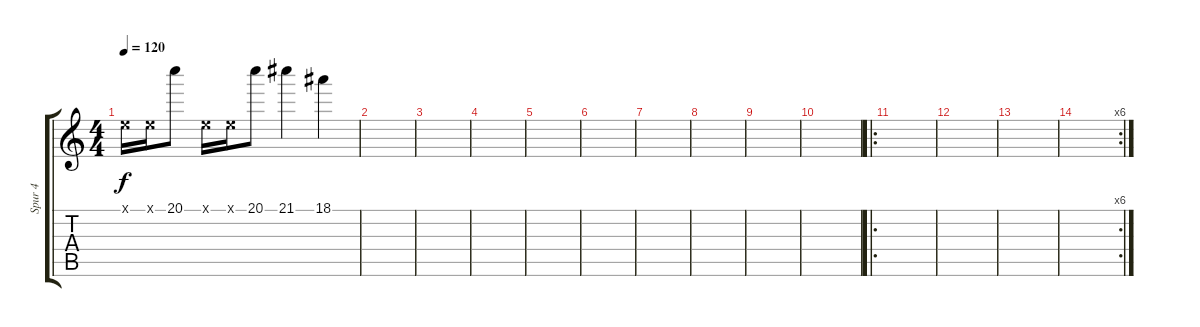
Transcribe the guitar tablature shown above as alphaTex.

\track ("Spur 4" "Spur 4") {instrument overdrivenguitar}
\staff {score tabs}
\tuning (E4 B3 G3 D3 A2 E2) {hide}
\ts (4 4)
\tempo 120
\clef g2
\ks c
0.1{x}.16{dy f} 0.1{x}.16 20.1.8 0.1{x}.16 0.1{x}.16 20.1.8 21.1.4 18.1.4 |
|
|
|
|
|
|
|
|
|
\ro
|
|
|
\rc 6
